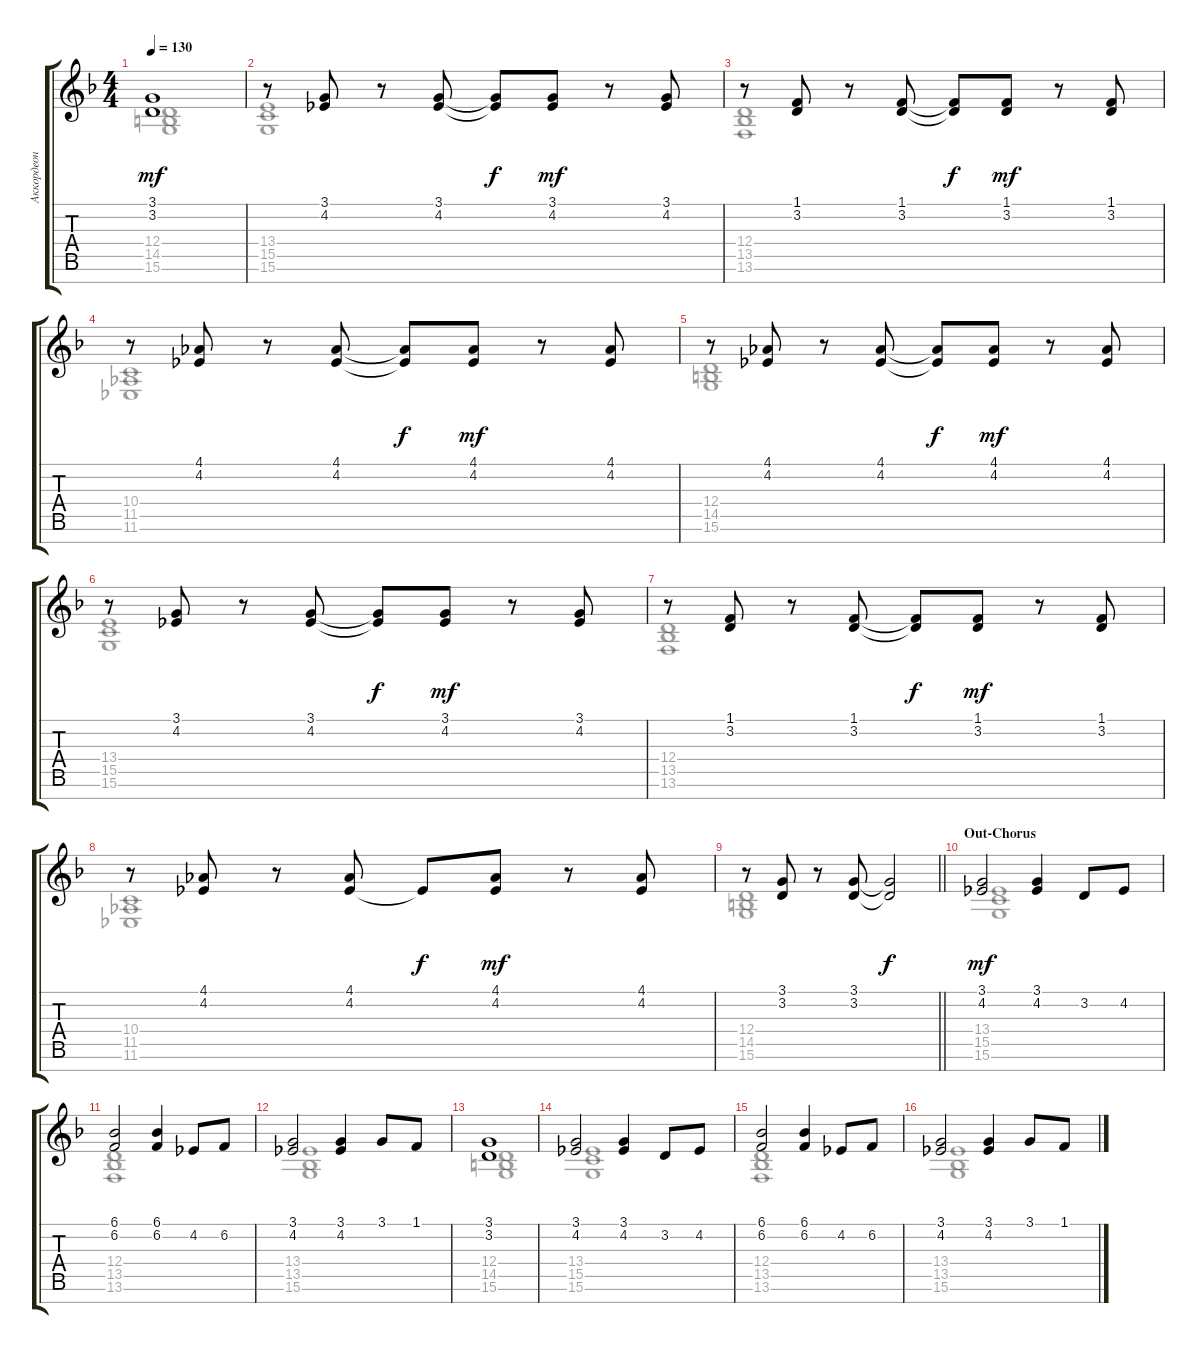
\track ("Аккордеон" "Аккордеон") {instrument accordion}
\staff {score tabs}
\tuning (E4 B3 G3 D3 A2 E2 B1) {hide}
\voice
\ts (4 4)
\tempo 130
\clef g2
\ks dminor
(3.1 3.2).1{dy mf} |
r.8 (3.1 4.2).8 r.8 (3.1 4.2).8 (3.1{t} 4.2{t}).8{dy f} (3.1 4.2).8{dy mf} r.8 (3.1 4.2).8 |
r.8 (1.1 3.2).8 r.8 (1.1 3.2).8 (1.1{t} 3.2{t}).8{dy f} (1.1 3.2).8{dy mf} r.8 (1.1 3.2).8 |
r.8 (4.1 4.2).8 r.8 (4.1 4.2).8 (4.1{t} 4.2{t}).8{dy f} (4.1 4.2).8{dy mf} r.8 (4.1 4.2).8 |
r.8 (4.1 4.2).8 r.8 (4.1 4.2).8 (4.1{t} 4.2{t}).8{dy f} (4.1 4.2).8{dy mf} r.8 (4.1 4.2).8 |
r.8 (3.1 4.2).8 r.8 (3.1 4.2).8 (3.1{t} 4.2{t}).8{dy f} (3.1 4.2).8{dy mf} r.8 (3.1 4.2).8 |
r.8 (1.1 3.2).8 r.8 (1.1 3.2).8 (1.1{t} 3.2{t}).8{dy f} (1.1 3.2).8{dy mf} r.8 (1.1 3.2).8 |
r.8 (4.1 4.2).8 r.8 (4.1 4.2).8 4.2{t}.8{dy f} (4.1 4.2).8{dy mf} r.8 (4.1 4.2).8 |
\barLineRight lightlight
r.8 (3.1 3.2).8 r.8 (3.1 3.2).8 (3.1{t} 3.2{t}).2{dy f} |
\section ("" "Out-Chorus")
(3.1 4.2).2{dy mf} (3.1 4.2).4 3.2.8 4.2.8 |
(6.1 6.2).2 (6.1 6.2).4 4.2.8 6.2.8 |
(3.1 4.2).2 (3.1 4.2).4 3.1.8 1.1.8 |
(3.1 3.2).1 |
(3.1 4.2).2 (3.1 4.2).4 3.2.8 4.2.8 |
(6.1 6.2).2 (6.1 6.2).4 4.2.8 6.2.8 |
(3.1 4.2).2 (3.1 4.2).4 3.1.8 1.1.8
\voice
\clef g2
\ottava regular
\simile none
\ks dminor
(12.4 14.5 15.6).1{dy mf} |
(13.4 15.5 15.6).1 |
(12.4 13.5 13.6).1 |
(10.4 11.5 11.6).1 |
(12.4 14.5 15.6).1 |
(13.4 15.5 15.6).1 |
(12.4 13.5 13.6).1 |
(10.4 11.5 11.6).1 |
\barLineRight lightlight
(12.4 14.5 15.6).1 |
(13.4 15.5 15.6).1 |
(12.4 13.5 13.6).1 |
(13.4 13.5 15.6).1 |
(12.4 14.5 15.6).1 |
(13.4 15.5 15.6).1 |
(12.4 13.5 13.6).1 |
(13.4 13.5 15.6).1
